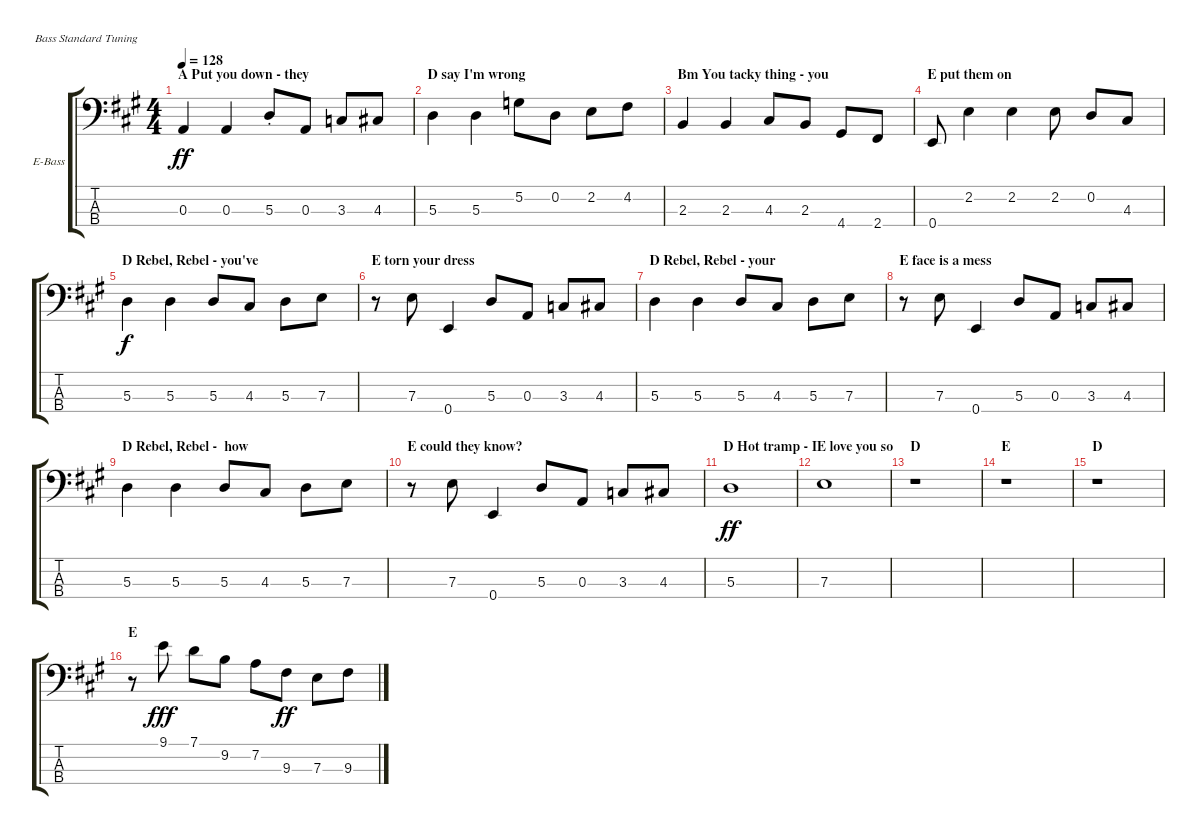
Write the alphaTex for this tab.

\bracketExtendMode groupsimilarinstruments
\firstSystemTrackNameOrientation horizontal
\otherSystemsTrackNameOrientation horizontal
\track ("Electric Bass" "E-Bass") {instrument electricbassfinger}
\staff {score tabs}
\tuning (G2 D2 A1 E1)
\ts (4 4)
\section ("" "A Put you down - they")
\tempo 128
\clef f4
\ks a
0.3.4{dy ff} 0.3.4 5.3{st}.8 0.3.8 3.3.8 4.3.8 |
\section ("" "D say I'm wrong")
5.3.4 5.3.4 5.2.8 0.2.8 2.2.8 4.2.8 |
\section ("" "Bm You tacky thing - you")
2.3.4 2.3.4 4.3.8 2.3.8 4.4.8 2.4.8 |
\section ("" "E put them on")
0.4.8 2.2.4 2.2.4 2.2.8 0.2.8 4.3.8 |
\section ("" "D Rebel, Rebel - you've")
5.3.4{dy f} 5.3.4 5.3.8 4.3.8 5.3.8 7.3.8 |
\section ("" "E torn your dress")
r.8 7.3.8 0.4.4 5.3.8 0.3.8 3.3.8 4.3.8 |
\section ("" "D Rebel, Rebel - your")
5.3.4 5.3.4 5.3.8 4.3.8 5.3.8 7.3.8 |
\section ("" "E face is a mess")
r.8 7.3.8 0.4.4 5.3.8 0.3.8 3.3.8 4.3.8 |
\section ("" "D Rebel, Rebel -  how")
5.3.4 5.3.4 5.3.8 4.3.8 5.3.8 7.3.8 |
\section ("" "E could they know?")
r.8 7.3.8 0.4.4 5.3.8 0.3.8 3.3.8 4.3.8 |
\section ("" "D Hot tramp - I ")
5.3.1{dy ff} |
\section ("" "E love you so")
7.3.1 |
\section ("" "D")
r.1 |
\section ("" "E")
r.1 |
\section ("" "D")
r.1 |
\section ("" "E")
r.8 9.1.8{dy fff} 7.1.8 9.2.8 7.2.8 9.3.8{dy ff} 7.3.8 9.3.8
